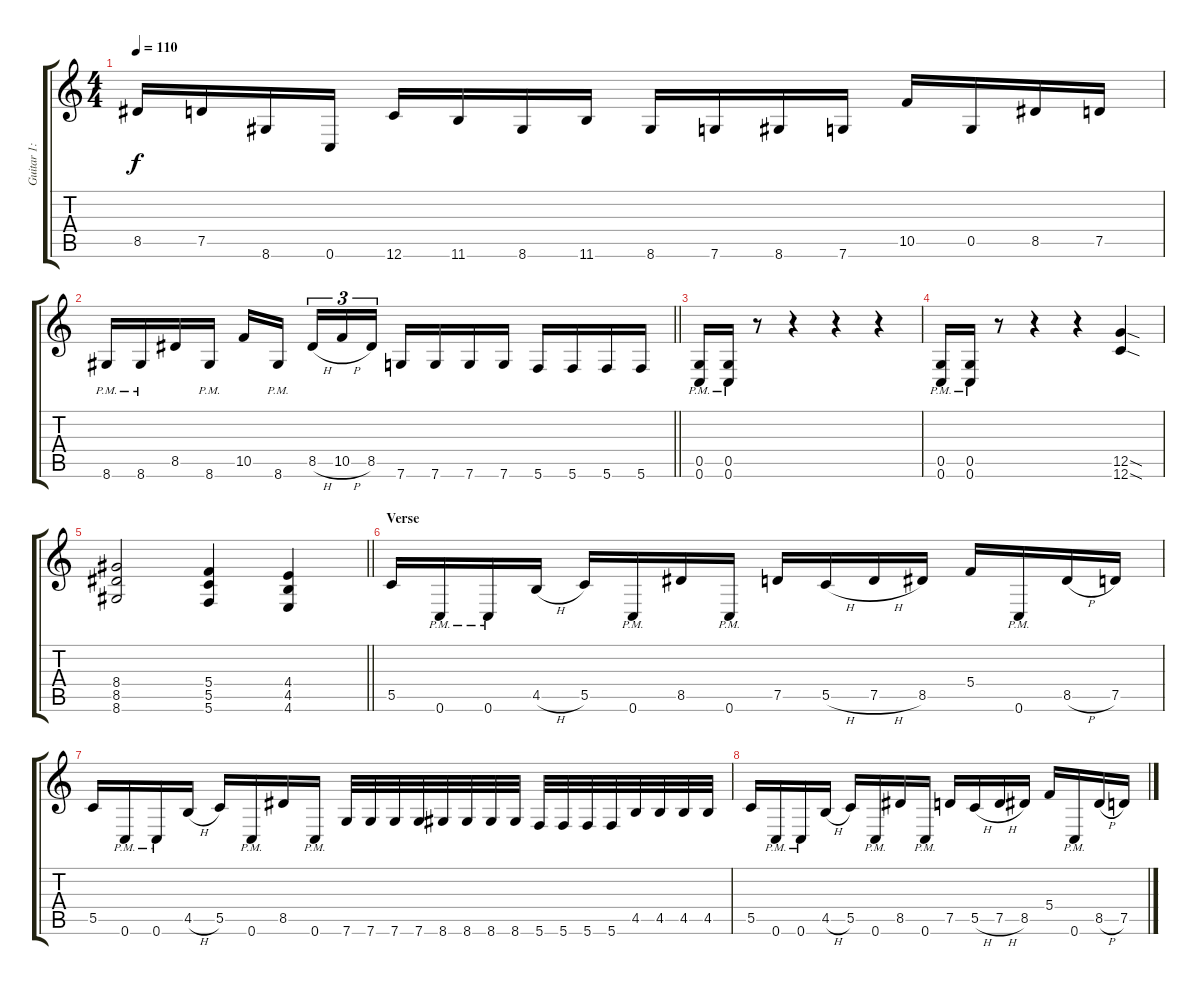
\track ("Guitar 1: Simon" "Guitar 1: ") {instrument distortionguitar}
\staff {score tabs}
\tuning (D4 A3 F3 C3 G2 C2) {hide}
\ts (4 4)
\tempo 110
\clef g2
\ks c
8.5.16{dy f} 7.5.16 8.6.16 0.6.16 12.6.16 11.6.16 8.6.16 11.6.16 8.6.16 7.6.16 8.6.16 7.6.16 10.5.16 0.5.16 8.5.16 7.5.16 |
\barLineRight lightlight
8.6{pm}.16 8.6{pm}.16 8.5.16 8.6{pm}.16 10.5.16 8.6{pm}.16{beam splitsecondary} 8.5{h}.16{tu (3 2)} 10.5{h}.16{tu (3 2)} 8.5.16{tu (3 2)} 7.6.16 7.6.16 7.6.16 7.6.16 5.6.16 5.6.16 5.6.16 5.6.16 |
\section ("" "")
(0.5{pm} 0.6).16 (0.5{pm} 0.6).16 r.8 r.4 r.4 r.4 |
(0.5{pm} 0.6).16 (0.5{pm} 0.6).16 r.8 r.4 r.4 (12.5{sod} 12.6{sod}).4 |
\barLineRight lightlight
(8.4 8.5 8.6).2 (5.4 5.5 5.6).4 (4.4 4.5 4.6).4 |
\section ("" "Verse")
5.5.16 0.6{pm}.16 0.6{pm}.16 4.5{h}.16 5.5.16 0.6{pm}.16 8.5.16 0.6{pm}.16 7.5.16 5.5{h}.16 7.5{h}.16 8.5.16 5.4.16 0.6{pm}.16 8.5{h}.16 7.5.16 |
5.5.16 0.6{pm}.16 0.6{pm}.16 4.5{h}.16 5.5.16 0.6{pm}.16 8.5.16 0.6{pm}.16 7.6.32 7.6.32 7.6.32 7.6.32 8.6.32 8.6.32 8.6.32 8.6.32 5.6.32 5.6.32 5.6.32 5.6.32 4.5.32 4.5.32 4.5.32 4.5.32 |
5.5.16 0.6{pm}.16 0.6{pm}.16 4.5{h}.16 5.5.16 0.6{pm}.16 8.5.16 0.6{pm}.16 7.5.16 5.5{h}.16 7.5{h}.16 8.5.16 5.4.16 0.6{pm}.16 8.5{h}.16 7.5.16
